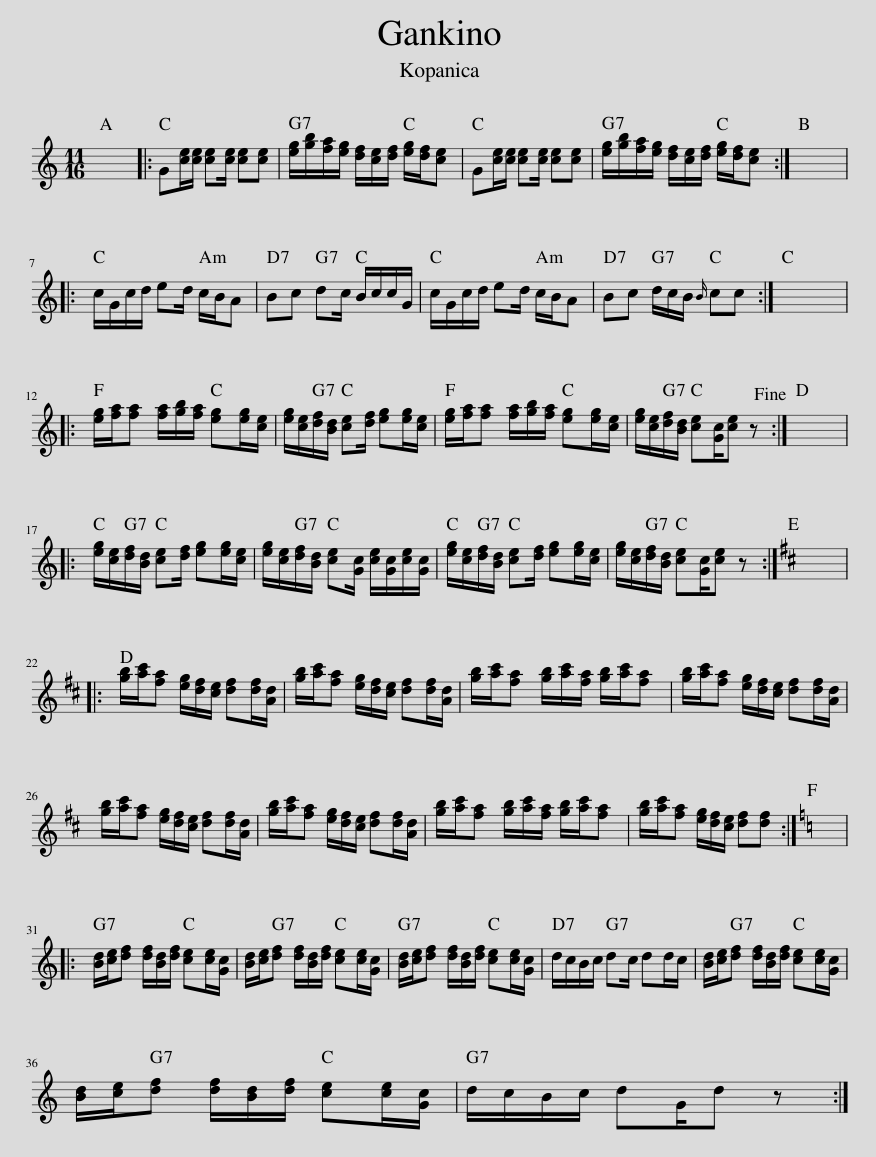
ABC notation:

X:1
L:1/8
M:11/16
I:linebreak $
K:C
V:1 treble
V:1
 x11/2 |: G[ce]/[ce]/ [ce][ce]/ [ce][ce] | [eg]/[gb]/[fa]/[eg]/ [df]/[ce]/[df]/ [eg]/[df]/[ce] | G[ce]/[ce]/ [ce][ce]/ [ce][ce] | [eg]/[gb]/[fa]/[eg]/ [df]/[ce]/[df]/ [eg]/[df]/[ce] :| %5
 x11/2 |:$ c/G/c/d/ ed/ c/B/A | Bc dc/ B/c/c/G/ | c/G/c/d/ ed/ c/B/A | Bc d/c/B/{B} cc :| %10
 x11/2 |:$ [eg]/[fa]/[fa] [fa]/[gb]/[fa]/ [eg][eg]/[ce]/ | [eg]/[ce]/[df]/[Bd]/ [ce][df]/ [eg][eg]/[ce]/ | [eg]/[fa]/[fa] [fa]/[gb]/[fa]/ [eg][eg]/[ce]/ | [eg]/[ce]/[df]/[Bd]/ [ce][Gc]/[ce] z!fine! :| %15
 x11/2 |:$ [eg]/[ce]/[df]/[Bd]/ [ce][df]/ [eg][eg]/[ce]/ | [eg]/[ce]/[df]/[Bd]/ [ce][Gc]/ [ce]/[Gc]/[ce]/[Gc]/ | [eg]/[ce]/[df]/[Bd]/ [ce][df]/ [eg][eg]/[ce]/ | [eg]/[ce]/[df]/[Bd]/ [ce][Gc]/[ce] z :| %20
[K:D] x11/2 |:$ [gb]/[ac']/[fa] [eg]/[df]/[ce]/ [df][df]/[Ad]/ | [gb]/[ac']/[fa] [eg]/[df]/[ce]/ [df][df]/[Ad]/ | [gb]/[ac']/[fa] [gb]/[ac']/[fa]/ [gb]/[ac']/[fa] | [gb]/[ac']/[fa] [eg]/[df]/[ce]/ [df][df]/[Ad]/ |$ %25
 [gb]/[ac']/[fa] [eg]/[df]/[ce]/ [df][df]/[Ad]/ | [gb]/[ac']/[fa] [eg]/[df]/[ce]/ [df][df]/[Ad]/ | [gb]/[ac']/[fa] [gb]/[ac']/[fa]/ [gb]/[ac']/[fa] | [gb]/[ac']/[fa] [eg]/[df]/[ce]/ [df][df] :|[K:C] x11/2 |:$ %30
 [Bd]/[ce]/[df] [df]/[Bd]/[df]/ [ce][ce]/[Gc]/ | [Bd]/[ce]/[df] [df]/[Bd]/[df]/ [ce][ce]/[Gc]/ | [Bd]/[ce]/[df] [df]/[Bd]/[df]/ [ce][ce]/[Gc]/ | d/c/B/c/ dc/ dd/c/ | [Bd]/[ce]/[df] [df]/[Bd]/[df]/ [ce][ce]/[Gc]/ |$ %35
 [Bd]/[ce]/[df] [df]/[Bd]/[df]/ [ce][ce]/[Gc]/ | d/c/B/c/ dG/d z :| %37
